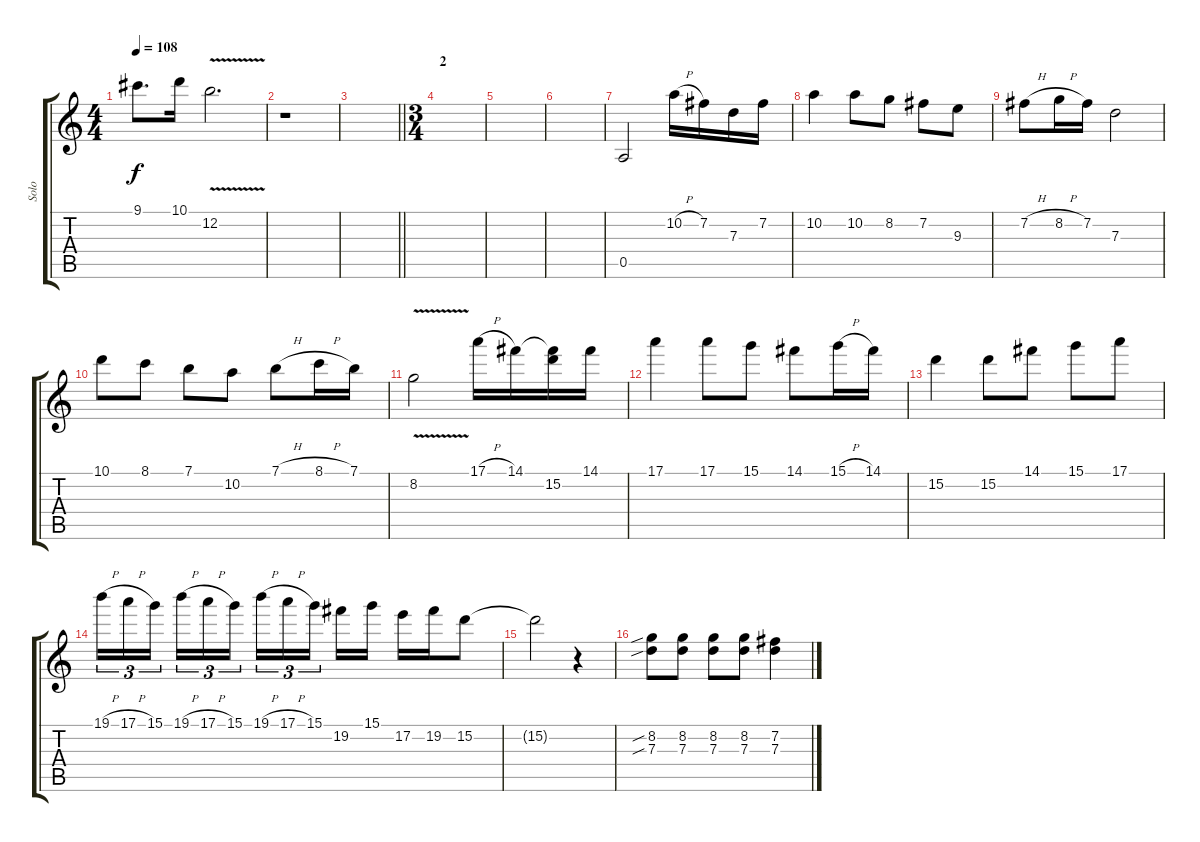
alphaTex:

\track ("Solo" "Solo") {instrument electricguitarclean}
\staff {score tabs}
\tuning (E4 B3 G3 D3 A2 E2) {hide}
\ts (4 4)
\tempo 108
\clef g2
\ks c
9.1.8{d dy f} 10.1.16 12.2{v}.2{d} |
r.1 |
\barLineRight lightlight
|
\ts (3 4)
\section ("" "2")
|
|
|
0.5.2 10.2{h}.16 7.2.16 7.3.16 7.2.16 |
10.2.4 10.2.8 8.2.8 7.2.8 9.3.8 |
7.2{h}.8 8.2{h}.16 7.2.16 7.3.2 |
10.1.8 8.1.8 7.1.8 10.2.8 7.1{h}.8 8.1{h}.16 7.1.16 |
8.2{v}.2 17.1{h}.16 14.1.16 (14.1{t} 15.2).16 14.1.16 |
17.1.4 17.1.8 15.1.8 14.1.8 15.1{h}.16 14.1.16 |
15.2.4 15.2.8 14.1.8 15.1.8 17.1.8 |
19.1{h}.16{tu (3 2)} 17.1{h}.16{tu (3 2)} 15.1.16{tu (3 2) beam splitsecondary} 19.1{h}.16{tu (3 2)} 17.1{h}.16{tu (3 2)} 15.1.16{tu (3 2)} 19.1{h}.16{tu (3 2)} 17.1{h}.16{tu (3 2)} 15.1.16{tu (3 2) beam splitsecondary} 19.2.16 15.1.16 17.2.16 19.2.16 15.2.8 |
15.2{t}.2 r.4 |
(8.2{sib} 7.3{sib}).8 (8.2 7.3).8 (8.2 7.3).8 (8.2 7.3).8 (7.2 7.3).4
